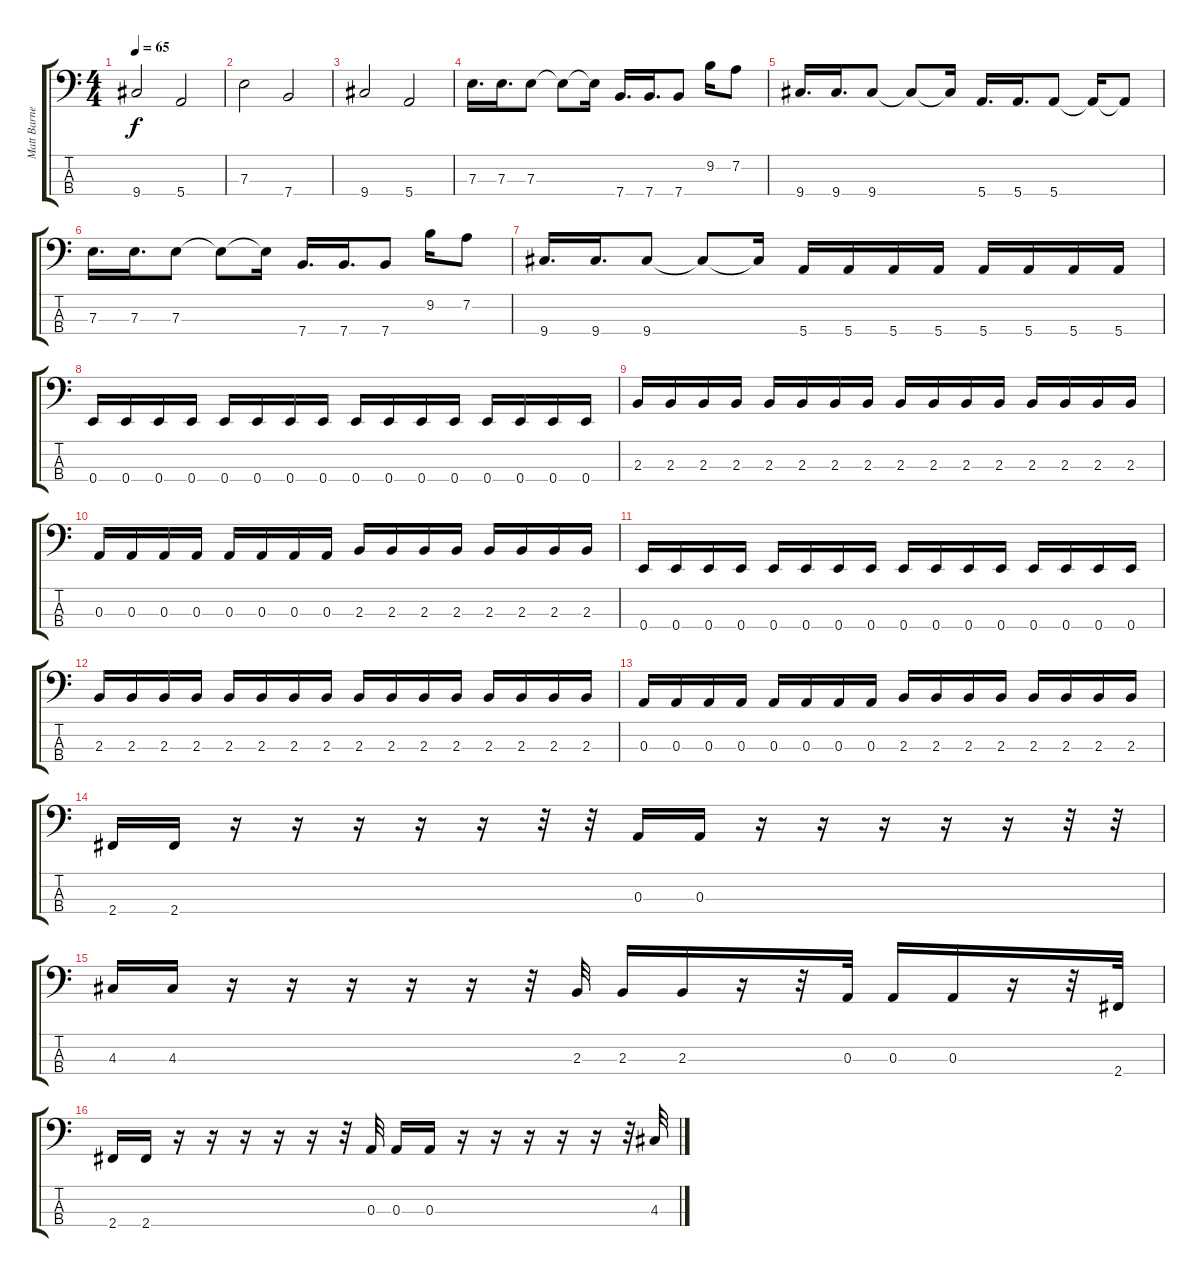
\track ("Matt Barnes" "Matt Barne") {instrument electricbasspick}
\staff {score tabs}
\tuning (G2 D2 A1 E1) {hide}
\ts (4 4)
\tempo 65
\clef f4
\ks c
9.4.2{dy f} 5.4.2 |
7.3.2 7.4.2 |
9.4.2 5.4.2 |
7.3.16{d} 7.3.16{d} 7.3.8 7.3{t}.8 7.3{t}.16 7.4.16{d} 7.4.16{d} 7.4.8 9.2.16 7.2.8 |
9.4.16{d} 9.4.16{d} 9.4.8 9.4{t}.8 9.4{t}.16 5.4.16{d} 5.4.16{d} 5.4.8 5.4{t}.16 5.4{t}.8 |
7.3.16{d} 7.3.16{d} 7.3.8 7.3{t}.8 7.3{t}.16 7.4.16{d} 7.4.16{d} 7.4.8 9.2.16 7.2.8 |
9.4.16{d} 9.4.16{d} 9.4.8 9.4{t}.8 9.4{t}.16 5.4.16 5.4.16 5.4.16 5.4.16 5.4.16 5.4.16 5.4.16 5.4.16 |
0.4.16 0.4.16 0.4.16 0.4.16 0.4.16 0.4.16 0.4.16 0.4.16 0.4.16 0.4.16 0.4.16 0.4.16 0.4.16 0.4.16 0.4.16 0.4.16 |
2.3.16 2.3.16 2.3.16 2.3.16 2.3.16 2.3.16 2.3.16 2.3.16 2.3.16 2.3.16 2.3.16 2.3.16 2.3.16 2.3.16 2.3.16 2.3.16 |
0.3.16 0.3.16 0.3.16 0.3.16 0.3.16 0.3.16 0.3.16 0.3.16 2.3.16 2.3.16 2.3.16 2.3.16 2.3.16 2.3.16 2.3.16 2.3.16 |
0.4.16 0.4.16 0.4.16 0.4.16 0.4.16 0.4.16 0.4.16 0.4.16 0.4.16 0.4.16 0.4.16 0.4.16 0.4.16 0.4.16 0.4.16 0.4.16 |
2.3.16 2.3.16 2.3.16 2.3.16 2.3.16 2.3.16 2.3.16 2.3.16 2.3.16 2.3.16 2.3.16 2.3.16 2.3.16 2.3.16 2.3.16 2.3.16 |
0.3.16 0.3.16 0.3.16 0.3.16 0.3.16 0.3.16 0.3.16 0.3.16 2.3.16 2.3.16 2.3.16 2.3.16 2.3.16 2.3.16 2.3.16 2.3.16 |
2.4.16 2.4.16 r.16 r.16 r.16 r.16 r.16 r.32 r.32 0.3.16 0.3.16 r.16 r.16 r.16 r.16 r.16 r.32 r.32 |
4.3.16 4.3.16 r.16 r.16 r.16 r.16 r.16 r.32 2.3.32 2.3.16 2.3.16 r.16 r.32 0.3.32 0.3.16 0.3.16 r.16 r.32 2.4.32 |
2.4.16 2.4.16 r.16 r.16 r.16 r.16 r.16 r.32 0.3.32 0.3.16 0.3.16 r.16 r.16 r.16 r.16 r.16 r.32 4.3.32
